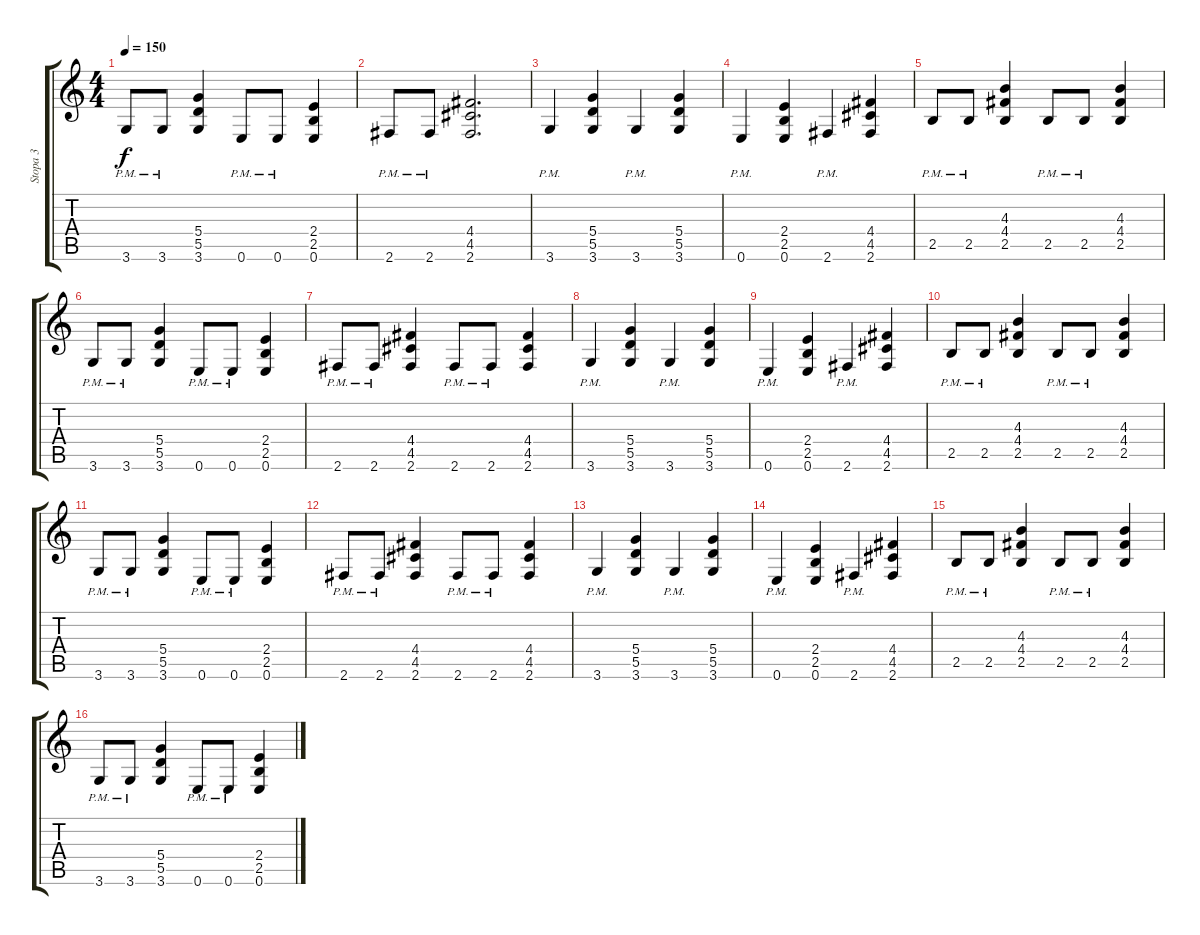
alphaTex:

\track ("Stopa 3" "Stopa 3") {instrument overdrivenguitar}
\staff {score tabs}
\tuning (E4 B3 G3 D3 A2 E2) {hide}
\ts (4 4)
\tempo 150
\clef g2
\ks c
3.6{pm}.8{dy f} 3.6{pm}.8 (5.4 5.5 3.6).4 0.6{pm}.8 0.6{pm}.8 (2.4 2.5 0.6).4 |
2.6{pm}.8 2.6{pm}.8 (4.4 4.5 2.6).2{d} |
3.6{pm}.4 (5.4 5.5 3.6).4 3.6{pm}.4 (5.4 5.5 3.6).4 |
0.6{pm}.4 (2.4 2.5 0.6).4 2.6{pm}.4 (4.4 4.5 2.6).4 |
2.5{pm}.8 2.5{pm}.8 (4.3 4.4 2.5).4 2.5{pm}.8 2.5{pm}.8 (4.3 4.4 2.5).4 |
3.6{pm}.8 3.6{pm}.8 (5.4 5.5 3.6).4 0.6{pm}.8 0.6{pm}.8 (2.4 2.5 0.6).4 |
2.6{pm}.8 2.6{pm}.8 (4.4 4.5 2.6).4 2.6{pm}.8 2.6{pm}.8 (4.4 4.5 2.6).4 |
3.6{pm}.4 (5.4 5.5 3.6).4 3.6{pm}.4 (5.4 5.5 3.6).4 |
0.6{pm}.4 (2.4 2.5 0.6).4 2.6{pm}.4 (4.4 4.5 2.6).4 |
2.5{pm}.8 2.5{pm}.8 (4.3 4.4 2.5).4 2.5{pm}.8 2.5{pm}.8 (4.3 4.4 2.5).4 |
3.6{pm}.8 3.6{pm}.8 (5.4 5.5 3.6).4 0.6{pm}.8 0.6{pm}.8 (2.4 2.5 0.6).4 |
2.6{pm}.8 2.6{pm}.8 (4.4 4.5 2.6).4 2.6{pm}.8 2.6{pm}.8 (4.4 4.5 2.6).4 |
3.6{pm}.4 (5.4 5.5 3.6).4 3.6{pm}.4 (5.4 5.5 3.6).4 |
0.6{pm}.4 (2.4 2.5 0.6).4 2.6{pm}.4 (4.4 4.5 2.6).4 |
2.5{pm}.8 2.5{pm}.8 (4.3 4.4 2.5).4 2.5{pm}.8 2.5{pm}.8 (4.3 4.4 2.5).4 |
3.6{pm}.8 3.6{pm}.8 (5.4 5.5 3.6).4 0.6{pm}.8 0.6{pm}.8 (2.4 2.5 0.6).4
